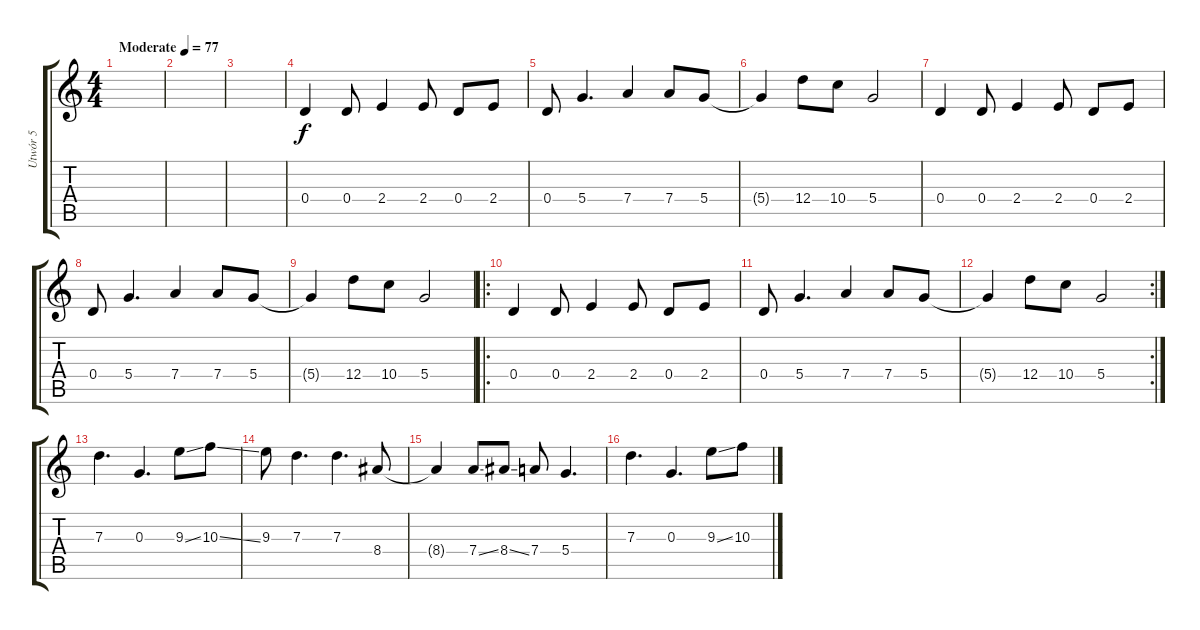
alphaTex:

\track ("Utwór 5" "Utwór 5") {instrument electricguitarjazz}
\staff {score tabs}
\tuning (D4 Bb3 G3 D3 G2 D2) {hide}
\ts (4 4)
\tempo (77 "Moderate")
\clef g2
\ks c
|
|
|
0.4.4 0.4.8 2.4.4 2.4.8 0.4.8 2.4.8 |
0.4.8 5.4.4{d} 7.4.4 7.4.8 5.4.8 |
5.4{t}.4 12.4.8 10.4.8 5.4.2 |
0.4.4 0.4.8 2.4.4 2.4.8 0.4.8 2.4.8 |
0.4.8 5.4.4{d} 7.4.4 7.4.8 5.4.8 |
5.4{t}.4 12.4.8 10.4.8 5.4.2 |
\ro
0.4.4 0.4.8 2.4.4 2.4.8 0.4.8 2.4.8 |
0.4.8 5.4.4{d} 7.4.4 7.4.8 5.4.8 |
\rc 2
5.4{t}.4 12.4.8 10.4.8 5.4.2 |
7.3.4{d} 0.3.4{d} 9.3{ss}.8 10.3{ss}.8 |
9.3.8 7.3.4{d} 7.3.4{d} 8.4.8 |
8.4{t}.4 7.4{ss}.8 8.4{ss}.8 7.4.8 5.4.4{d} |
7.3.4{d} 0.3.4{d} 9.3{ss}.8 10.3{ss}.8
